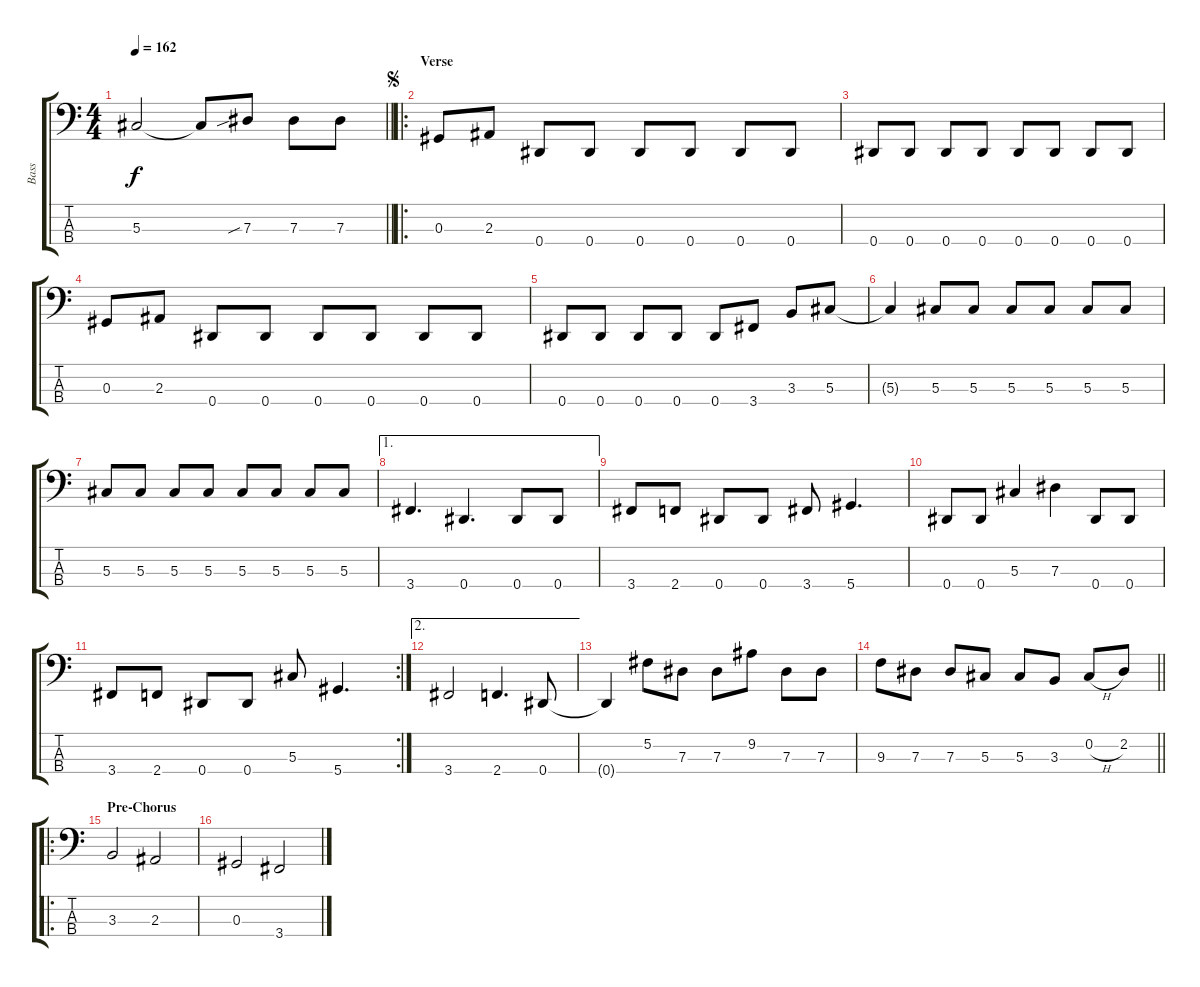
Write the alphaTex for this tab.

\track ("Bass" "Bass") {instrument electricbasspick}
\staff {score tabs}
\tuning (Gb2 Db2 Ab1 Eb1) {hide}
\ts (4 4)
\tempo 162
\clef f4
\barLineRight lightlight
\ks c
5.3{t}.2{dy f} 5.3{t}.8 7.3{sib}.8 7.3.8 7.3.8 |
\ro
\section ("" "Verse")
\jump segno
0.3.8 2.3.8 0.4.8 0.4.8 0.4.8 0.4.8 0.4.8 0.4.8 |
0.4.8 0.4.8 0.4.8 0.4.8 0.4.8 0.4.8 0.4.8 0.4.8 |
0.3.8 2.3.8 0.4.8 0.4.8 0.4.8 0.4.8 0.4.8 0.4.8 |
0.4.8 0.4.8 0.4.8 0.4.8 0.4.8 3.4.8 3.3.8 5.3.8 |
5.3{t}.4 5.3.8 5.3.8 5.3.8 5.3.8 5.3.8 5.3.8 |
5.3.8 5.3.8 5.3.8 5.3.8 5.3.8 5.3.8 5.3.8 5.3.8 |
\ae 1
3.4.4{d} 0.4.4{d} 0.4.8 0.4.8 |
3.4.8 2.4.8 0.4.8 0.4.8 3.4.8 5.4.4{d} |
0.4.8 0.4.8 5.3.4 7.3.4 0.4.8 0.4.8 |
\rc 2
3.4.8 2.4.8 0.4.8 0.4.8 5.3.8 5.4.4{d} |
\ae 2
3.4.2 2.4.4{d} 0.4.8 |
0.4{t}.4 5.2.8 7.3.8 7.3.8 9.2.8 7.3.8 7.3.8 |
\barLineRight lightlight
9.3.8 7.3.8 7.3.8 5.3.8 5.3.8 3.3.8 0.2{h}.8 2.2.8 |
\ro
\section ("" "Pre-Chorus")
3.3.2 2.3.2 |
0.3.2 3.4.2
